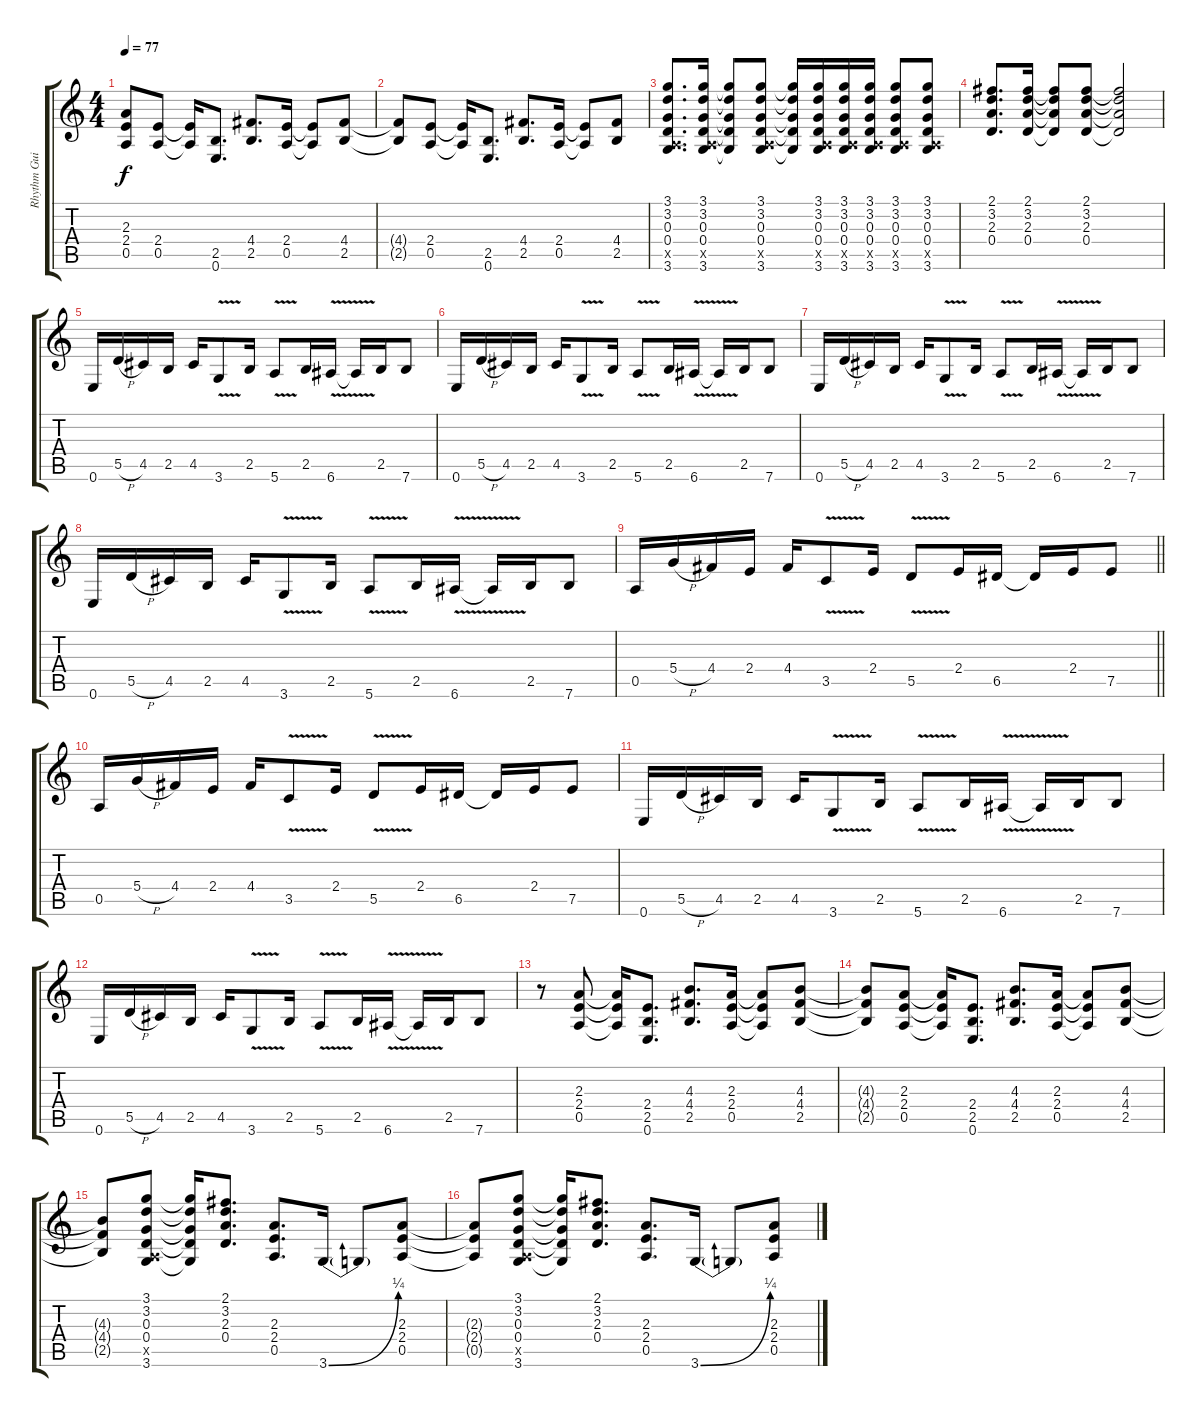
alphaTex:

\track ("Rhythm Guitar" "Rhythm Gui") {instrument overdrivenguitar}
\staff {score tabs}
\tuning (E4 B3 G3 D3 A2 E2) {hide}
\ts (4 4)
\tempo 77
\clef g2
\ks c
(2.3{t} 2.4{t} 0.5{t}).8{dy f} (2.4 0.5).8 (2.4{t} 0.5{t}).16 (2.5 0.6).8{d} (4.4 2.5).8{d} (2.4 0.5).16 (2.4{t} 0.5{t}).8 (4.4 2.5).8 |
(4.4{t} 2.5{t}).8 (2.4 0.5).8 (2.4{t} 0.5{t}).16 (2.5 0.6).8{d} (4.4 2.5).8{d} (2.4 0.5).16 (2.4{t} 0.5{t}).8 (4.4 2.5).8 |
(3.1 3.2 0.3 0.4 0.5{x} 3.6).8{d} (3.1 3.2 0.3 0.4 0.5{x} 3.6).16 (3.1{t} 3.2{t} 0.3{t} 0.4{t} 3.6{t}).8 (3.1 3.2 0.3 0.4 0.5{x} 3.6).8 (3.1{t} 3.2{t} 0.3{t} 0.4{t} 3.6{t}).16 (3.1 3.2 0.3 0.4 0.5{x} 3.6).16 (3.1 3.2 0.3 0.4 0.5{x} 3.6).16 (3.1 3.2 0.3 0.4 0.5{x} 3.6).16 (3.1 3.2 0.3 0.4 0.5{x} 3.6).8 (3.1 3.2 0.3 0.4 0.5{x} 3.6).8 |
(2.1 3.2 2.3 0.4).8{d} (2.1 3.2 2.3 0.4).16 (2.1{t} 3.2{t} 2.3{t} 0.4{t}).8 (2.1 3.2 2.3 0.4).8 (2.1{t} 3.2{t} 2.3{t} 0.4{t}).2 |
0.6.16 5.5{h}.16 4.5.16 2.5.16 4.5.16 3.6{v}.8 2.5.16 5.6{v}.8 2.5.16 6.6{v}.16 6.6{t}.16 2.5.16 7.6.8 |
0.6.16 5.5{h}.16 4.5.16 2.5.16 4.5.16 3.6{v}.8 2.5.16 5.6{v}.8 2.5.16 6.6{v}.16 6.6{t}.16 2.5.16 7.6.8 |
0.6.16 5.5{h}.16 4.5.16 2.5.16 4.5.16 3.6{v}.8 2.5.16 5.6{v}.8 2.5.16 6.6{v}.16 6.6{t}.16 2.5.16 7.6.8 |
0.6.16 5.5{h}.16 4.5.16 2.5.16 4.5.16 3.6{v}.8 2.5.16 5.6{v}.8 2.5.16 6.6{v}.16 6.6{t}.16 2.5.16 7.6.8 |
\barLineRight lightlight
0.5.16 5.4{h}.16 4.4.16 2.4.16 4.4.16 3.5{v}.8 2.4.16 5.5{v}.8 2.4.16 6.5.16 6.5{t}.16 2.4.16 7.5.8 |
0.5.16 5.4{h}.16 4.4.16 2.4.16 4.4.16 3.5{v}.8 2.4.16 5.5{v}.8 2.4.16 6.5.16 6.5{t}.16 2.4.16 7.5.8 |
0.6.16 5.5{h}.16 4.5.16 2.5.16 4.5.16 3.6{v}.8 2.5.16 5.6{v}.8 2.5.16 6.6{v}.16 6.6{t}.16 2.5.16 7.6.8 |
0.6.16 5.5{h}.16 4.5.16 2.5.16 4.5.16 3.6{v}.8 2.5.16 5.6{v}.8 2.5.16 6.6{v}.16 6.6{t}.16 2.5.16 7.6.8 |
r.8 (2.3 2.4 0.5).8 (2.3{t} 2.4{t} 0.5{t}).16 (2.4 2.5 0.6).8{d} (4.3 4.4 2.5).8{d} (2.3 2.4 0.5).16 (2.3{t} 2.4{t} 0.5{t}).8 (4.3 4.4 2.5).8 |
(4.3{t} 4.4{t} 2.5{t}).8 (2.3 2.4 0.5).8 (2.3{t} 2.4{t} 0.5{t}).16 (2.4 2.5 0.6).8{d} (4.3 4.4 2.5).8{d} (2.3 2.4 0.5).16 (2.3{t} 2.4{t} 0.5{t}).8 (4.3 4.4 2.5).8 |
(4.3{t} 4.4{t} 2.5{t}).8 (3.1 3.2 0.3 0.4 0.5{x} 3.6).8 (3.1{t} 3.2{t} 0.3{t} 0.4{t} 3.6{t}).16 (2.1 3.2 2.3 0.4).8{d} (2.3 2.4 0.5).8{d} 3.6{be (bend 0 0 60 1)}.16 3.6{t}.8 (2.3 2.4 0.5).8 |
(2.3{t} 2.4{t} 0.5{t}).8 (3.1 3.2 0.3 0.4 0.5{x} 3.6).8 (3.1{t} 3.2{t} 0.3{t} 0.4{t} 3.6{t}).16 (2.1 3.2 2.3 0.4).8{d} (2.3 2.4 0.5).8{d} 3.6{be (bend 0 0 60 1)}.16 3.6{t}.8 (2.3 2.4 0.5).8
